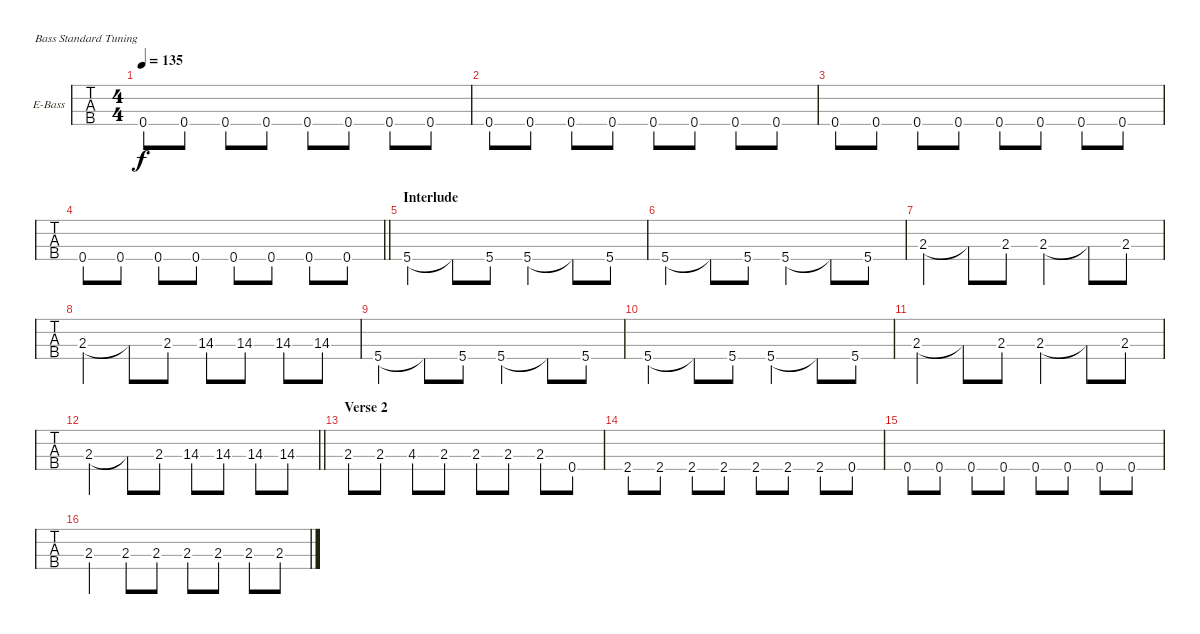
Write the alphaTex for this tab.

\bracketExtendMode groupsimilarinstruments
\firstSystemTrackNameOrientation horizontal
\otherSystemsTrackNameOrientation horizontal
\track ("Bass" "E-Bass") {multiBarRest instrument electricbassfinger}
\staff {tabs}
\tuning (G2 D2 A1 E1)
\ts (4 4)
\tempo 135
\clef f4
\ks b
0.4.8{dy f} 0.4.8 0.4.8 0.4.8 0.4.8 0.4.8 0.4.8 0.4.8 |
0.4.8 0.4.8 0.4.8 0.4.8 0.4.8 0.4.8 0.4.8 0.4.8 |
0.4.8 0.4.8 0.4.8 0.4.8 0.4.8 0.4.8 0.4.8 0.4.8 |
\barLineRight lightlight
0.4.8 0.4.8 0.4.8 0.4.8 0.4.8 0.4.8 0.4.8 0.4.8 |
\section ("" "Interlude")
5.4.4 5.4{t}.8 5.4.8 5.4.4 5.4{t}.8 5.4.8 |
5.4.4 5.4{t}.8 5.4.8 5.4.4 5.4{t}.8 5.4.8 |
2.3.4 2.3{t}.8 2.3.8 2.3.4 2.3{t}.8 2.3.8 |
2.3.4 2.3{t}.8 2.3.8 14.3.8 14.3.8 14.3.8 14.3.8 |
5.4.4 5.4{t}.8 5.4.8 5.4.4 5.4{t}.8 5.4.8 |
5.4.4 5.4{t}.8 5.4.8 5.4.4 5.4{t}.8 5.4.8 |
2.3.4 2.3{t}.8 2.3.8 2.3.4 2.3{t}.8 2.3.8 |
\barLineRight lightlight
2.3.4 2.3{t}.8 2.3.8 14.3.8 14.3.8 14.3.8 14.3.8 |
\section ("" "Verse 2")
2.3.8 2.3.8 4.3.8 2.3.8 2.3.8 2.3.8 2.3.8 0.4.8 |
2.4.8 2.4.8 2.4.8 2.4.8 2.4.8 2.4.8 2.4.8 0.4.8 |
0.4.8 0.4.8 0.4.8 0.4.8 0.4.8 0.4.8 0.4.8 0.4.8 |
2.3.4 2.3.8 2.3.8 2.3.8 2.3.8 2.3.8 2.3.8
